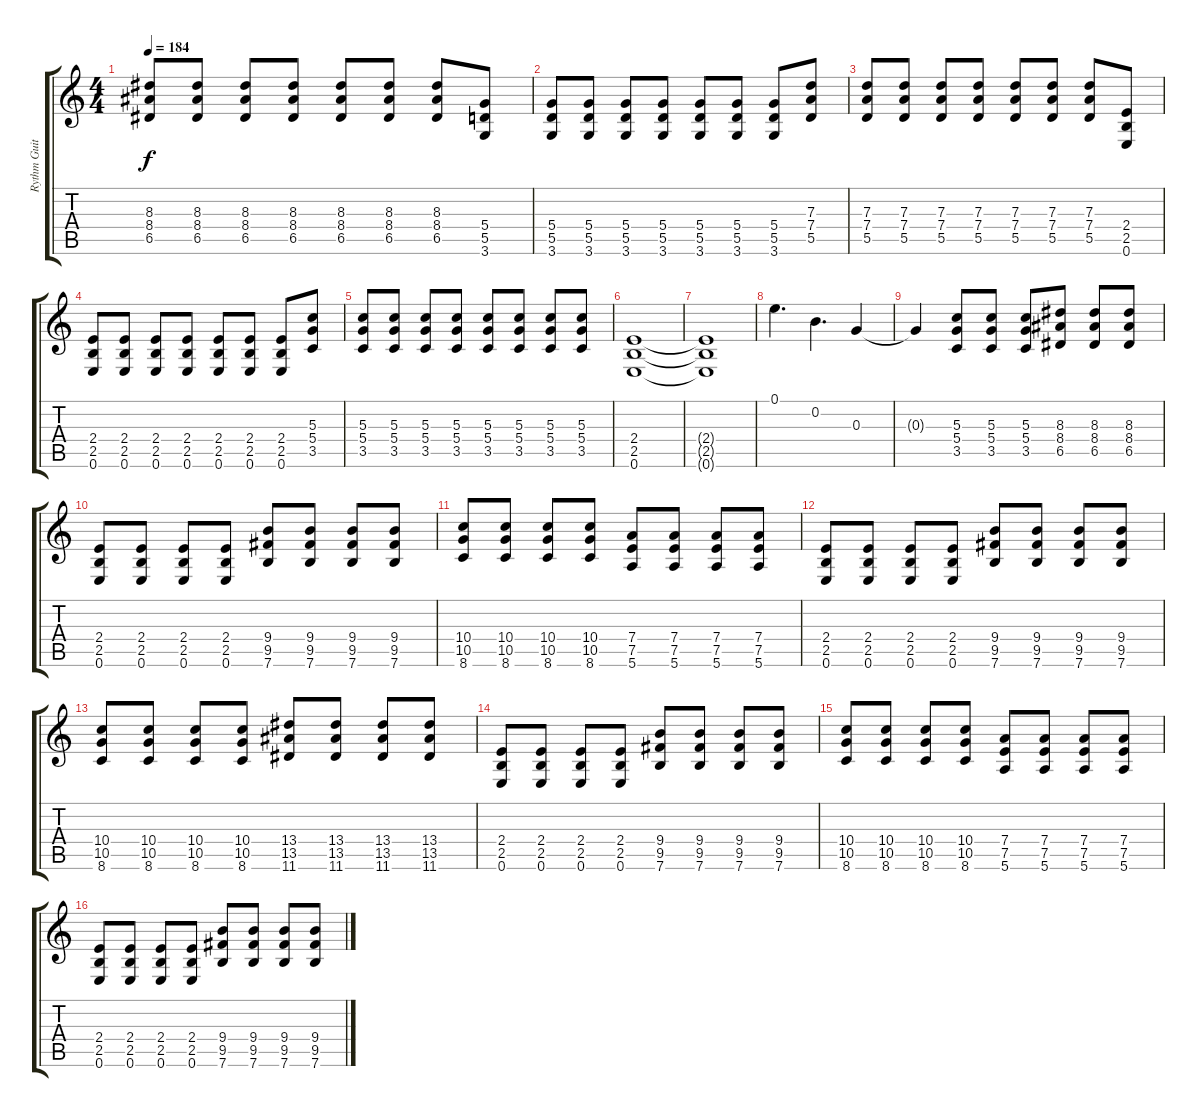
\track ("Rythm Guitar" "Rythm Guit") {instrument overdrivenguitar}
\staff {score tabs}
\tuning (E4 B3 G3 D3 A2 E2) {hide}
\ts (4 4)
\tempo 184
\clef g2
\ks c
(8.3 8.4 6.5).8{dy f} (8.3 8.4 6.5).8 (8.3 8.4 6.5).8 (8.3 8.4 6.5).8 (8.3 8.4 6.5).8 (8.3 8.4 6.5).8 (8.3 8.4 6.5).8 (5.4 5.5 3.6).8 |
(5.4 5.5 3.6).8 (5.4 5.5 3.6).8 (5.4 5.5 3.6).8 (5.4 5.5 3.6).8 (5.4 5.5 3.6).8 (5.4 5.5 3.6).8 (5.4 5.5 3.6).8 (7.3 7.4 5.5).8 |
(7.3 7.4 5.5).8 (7.3 7.4 5.5).8 (7.3 7.4 5.5).8 (7.3 7.4 5.5).8 (7.3 7.4 5.5).8 (7.3 7.4 5.5).8 (7.3 7.4 5.5).8 (2.4 2.5 0.6).8 |
(2.4 2.5 0.6).8 (2.4 2.5 0.6).8 (2.4 2.5 0.6).8 (2.4 2.5 0.6).8 (2.4 2.5 0.6).8 (2.4 2.5 0.6).8 (2.4 2.5 0.6).8 (5.3 5.4 3.5).8 |
(5.3 5.4 3.5).8 (5.3 5.4 3.5).8 (5.3 5.4 3.5).8 (5.3 5.4 3.5).8 (5.3 5.4 3.5).8 (5.3 5.4 3.5).8 (5.3 5.4 3.5).8 (5.3 5.4 3.5).8 |
(2.4 2.5 0.6).1{volume 6} |
(2.4{t} 2.5{t} 0.6{t}).1 |
0.1.4{d volume 11} 0.2.4{d} 0.3.4 |
0.3{t}.4 (5.3 5.4 3.5).8 (5.3 5.4 3.5).8 (5.3 5.4 3.5).8 (8.3 8.4 6.5).8 (8.3 8.4 6.5).8 (8.3 8.4 6.5).8 |
(2.4 2.5 0.6).8 (2.4 2.5 0.6).8 (2.4 2.5 0.6).8 (2.4 2.5 0.6).8 (9.4 9.5 7.6).8 (9.4 9.5 7.6).8 (9.4 9.5 7.6).8 (9.4 9.5 7.6).8 |
(10.4 10.5 8.6).8 (10.4 10.5 8.6).8 (10.4 10.5 8.6).8 (10.4 10.5 8.6).8 (7.4 7.5 5.6).8 (7.4 7.5 5.6).8 (7.4 7.5 5.6).8 (7.4 7.5 5.6).8 |
(2.4 2.5 0.6).8 (2.4 2.5 0.6).8 (2.4 2.5 0.6).8 (2.4 2.5 0.6).8 (9.4 9.5 7.6).8 (9.4 9.5 7.6).8 (9.4 9.5 7.6).8 (9.4 9.5 7.6).8 |
(10.4 10.5 8.6).8 (10.4 10.5 8.6).8 (10.4 10.5 8.6).8 (10.4 10.5 8.6).8 (13.4 13.5 11.6).8 (13.4 13.5 11.6).8 (13.4 13.5 11.6).8 (13.4 13.5 11.6).8 |
(2.4 2.5 0.6).8 (2.4 2.5 0.6).8 (2.4 2.5 0.6).8 (2.4 2.5 0.6).8 (9.4 9.5 7.6).8 (9.4 9.5 7.6).8 (9.4 9.5 7.6).8 (9.4 9.5 7.6).8 |
(10.4 10.5 8.6).8 (10.4 10.5 8.6).8 (10.4 10.5 8.6).8 (10.4 10.5 8.6).8 (7.4 7.5 5.6).8 (7.4 7.5 5.6).8 (7.4 7.5 5.6).8 (7.4 7.5 5.6).8 |
(2.4 2.5 0.6).8 (2.4 2.5 0.6).8 (2.4 2.5 0.6).8 (2.4 2.5 0.6).8 (9.4 9.5 7.6).8 (9.4 9.5 7.6).8 (9.4 9.5 7.6).8 (9.4 9.5 7.6).8
